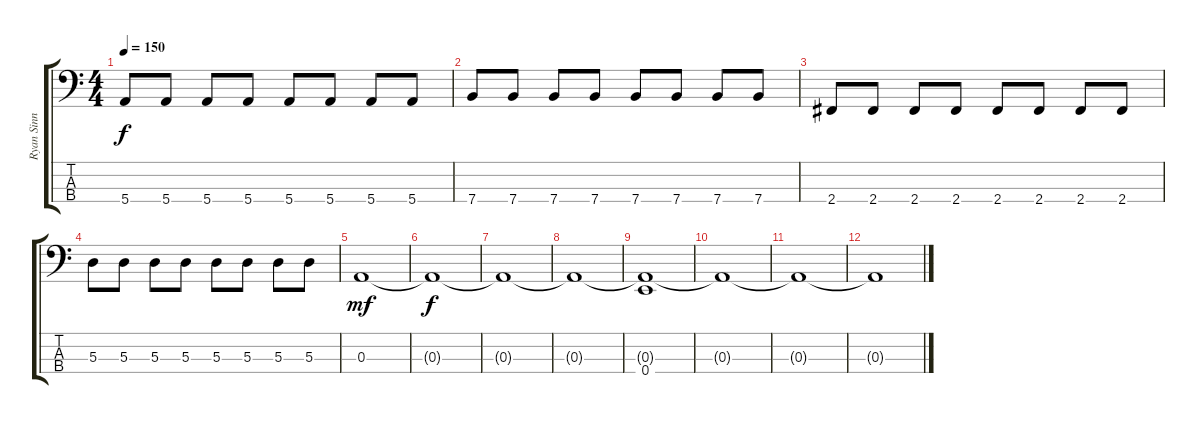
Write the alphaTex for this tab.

\track ("Ryan Sinn - Bass" "Ryan Sinn ") {instrument electricbassfinger}
\staff {score tabs}
\tuning (G2 D2 A1 E1) {hide}
\ts (4 4)
\tempo 150
\clef f4
\ks c
5.4.8{dy f} 5.4.8 5.4.8 5.4.8 5.4.8 5.4.8 5.4.8 5.4.8 |
7.4.8 7.4.8 7.4.8 7.4.8 7.4.8 7.4.8 7.4.8 7.4.8 |
2.4.8 2.4.8 2.4.8 2.4.8 2.4.8 2.4.8 2.4.8 2.4.8 |
5.3.8 5.3.8 5.3.8 5.3.8 5.3.8 5.3.8 5.3.8 5.3.8 |
0.3.1{dy mf} |
0.3{t}.1{dy f} |
0.3{t}.1 |
0.3{t}.1 |
(0.3{t} 0.4).1 |
0.3{t}.1 |
0.3{t}.1 |
0.3{t}.1
